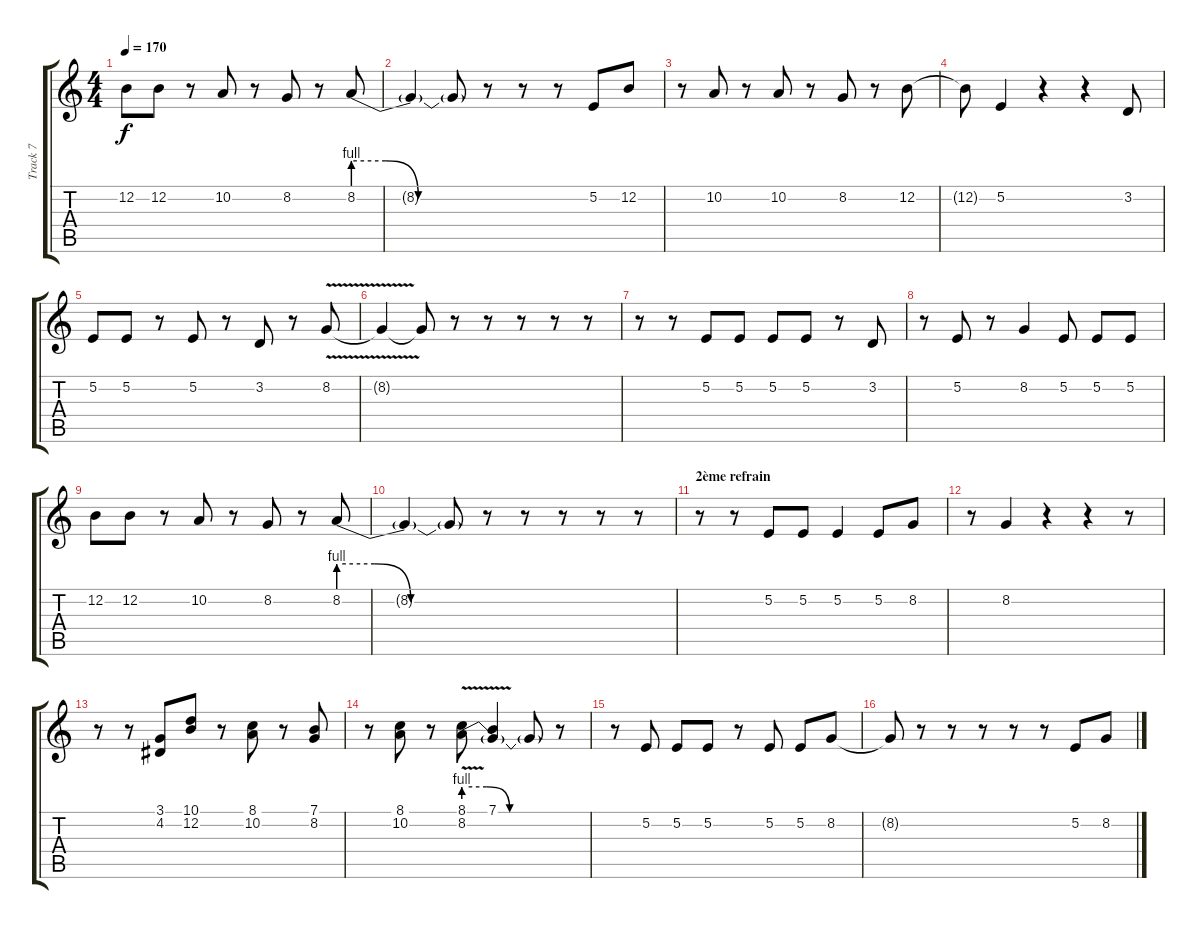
\track ("Track 7" "Track 7") {instrument trumpet}
\staff {score tabs}
\tuning (E4 B3 G3 D3 A2 E2) {hide}
\ts (4 4)
\tempo 170
\clef g2
\ks c
12.2.8{dy f} 12.2.8 r.8 10.2.8 r.8 8.2.8 r.8 8.2{be (custom 0 4 15 4 30 0 60 0)}.8 |
8.2{t}.4 8.2{t}.8 r.8 r.8 r.8 5.2.8 12.2.8 |
r.8 10.2.8 r.8 10.2.8 r.8 8.2.8 r.8 12.2.8 |
12.2{t}.8 5.2.4 r.4 r.4 3.2.8 |
5.2.8 5.2.8 r.8 5.2.8 r.8 3.2.8 r.8 8.2{v}.8 |
8.2{t}.4 8.2{t}.8 r.8 r.8 r.8 r.8 r.8 |
r.8 r.8 5.2.8 5.2.8 5.2.8 5.2.8 r.8 3.2.8 |
r.8 5.2.8 r.8 8.2.4 5.2.8 5.2.8 5.2.8 |
12.2.8 12.2.8 r.8 10.2.8 r.8 8.2.8 r.8 8.2{be (custom 0 4 15 4 30 0 60 0)}.8 |
8.2{t}.4 8.2{t}.8 r.8 r.8 r.8 r.8 r.8 |
\section ("" "2ème refrain")
r.8 r.8 5.2.8 5.2.8 5.2.4 5.2.8 8.2.8 |
r.8 8.2.4 r.4 r.4 r.8 |
r.8 r.8 (3.1 4.2).8 (10.1 12.2).8 r.8 (8.1 10.2).8 r.8 (7.1 8.2).8 |
r.8 (8.1 10.2).8 r.8 (8.1 8.2{be (custom 0 4 15 4 30 0 60 0) v}).8 (7.1 8.2{t}).4 8.2{t}.8 r.8 |
r.8 5.2.8 5.2.8 5.2.8 r.8 5.2.8 5.2.8 8.2.8 |
8.2{t}.8 r.8 r.8 r.8 r.8 r.8 5.2.8 8.2.8
